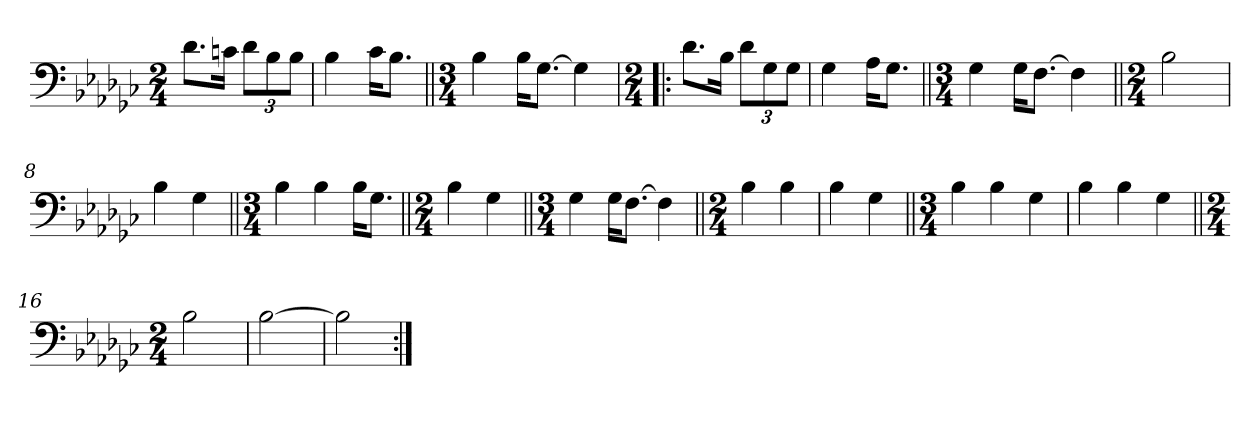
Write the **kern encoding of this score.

**kern
*part1
*staff1
*clefF4
*k[b-e-a-d-g-c-]
*M2/4
=1
8.d-\L
16cn\Jk
12d-\L
12B-\
12B-\J
=2
4B-\
16c-\KL
8.B-\J
=3||
*M3/4
4B-\
16B-\KL
[8.G-\J
4G-\]
=4!|:
*M2/4
8.d-\L
16B-\Jk
12d-\L
12G-\
12G-\J
=5
4G-\
16A-\KL
8.G-\J
=6||
*M3/4
4G-\
16G-\KL
[8.F\J
4F\]
=7||
*M2/4
2B-\
=8
4B-\
4G-\
=9||
*M3/4
4B-\
4B-\
16B-\KL
8.G-\J
=10||
*M2/4
4B-\
4G-\
=11||
*M3/4
4G-\
16G-\KL
[8.F\J
4F\]
=12||
*M2/4
4B-\
4B-\
=13
4B-\
4G-\
=14||
*M3/4
4B-\
4B-\
4G-\
=15
4B-\
4B-\
4G-\
=16||
*M2/4
2B-\
=17
[2B-\
=18
2B-\]
=:|!
*-
